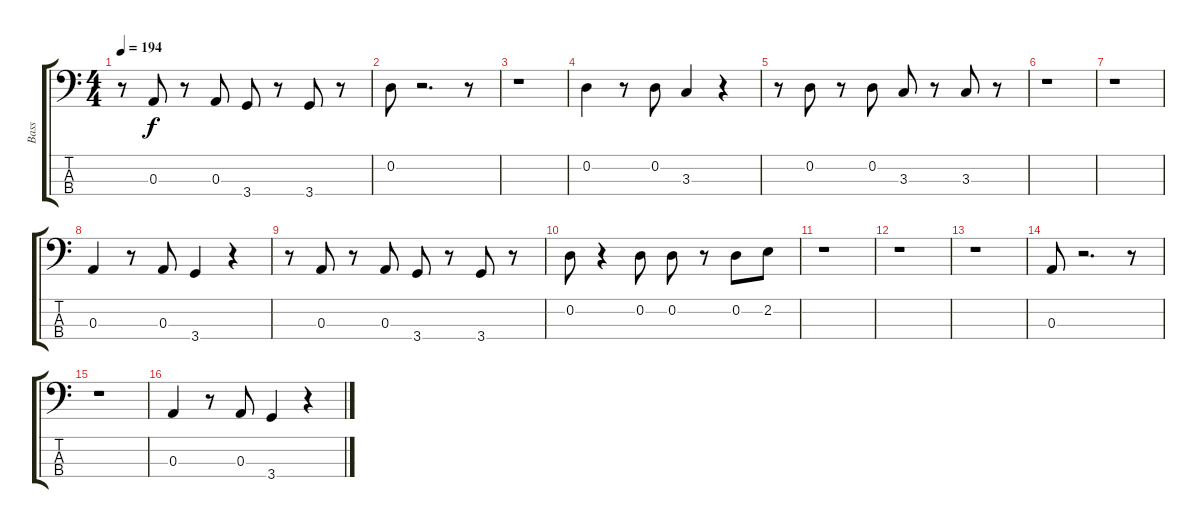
\track ("Bass" "Bass") {instrument electricbassfinger}
\staff {score tabs}
\tuning (G2 D2 A1 E1) {hide}
\ts (4 4)
\tempo 194
\clef f4
\ks c
r.8{dy f} 0.3.8 r.8 0.3.8 3.4.8 r.8 3.4.8 r.8 |
0.2.8 r.2{d} r.8 |
r.1 |
0.2.4 r.8 0.2.8 3.3.4 r.4 |
r.8 0.2.8 r.8 0.2.8 3.3.8 r.8 3.3.8 r.8 |
r.1 |
r.1 |
0.3.4 r.8 0.3.8 3.4.4 r.4 |
r.8 0.3.8 r.8 0.3.8 3.4.8 r.8 3.4.8 r.8 |
0.2.8 r.4 0.2.8 0.2.8 r.8 0.2.8 2.2.8 |
r.1 |
r.1 |
r.1 |
0.3.8 r.2{d} r.8 |
r.1 |
0.3.4 r.8 0.3.8 3.4.4 r.4
